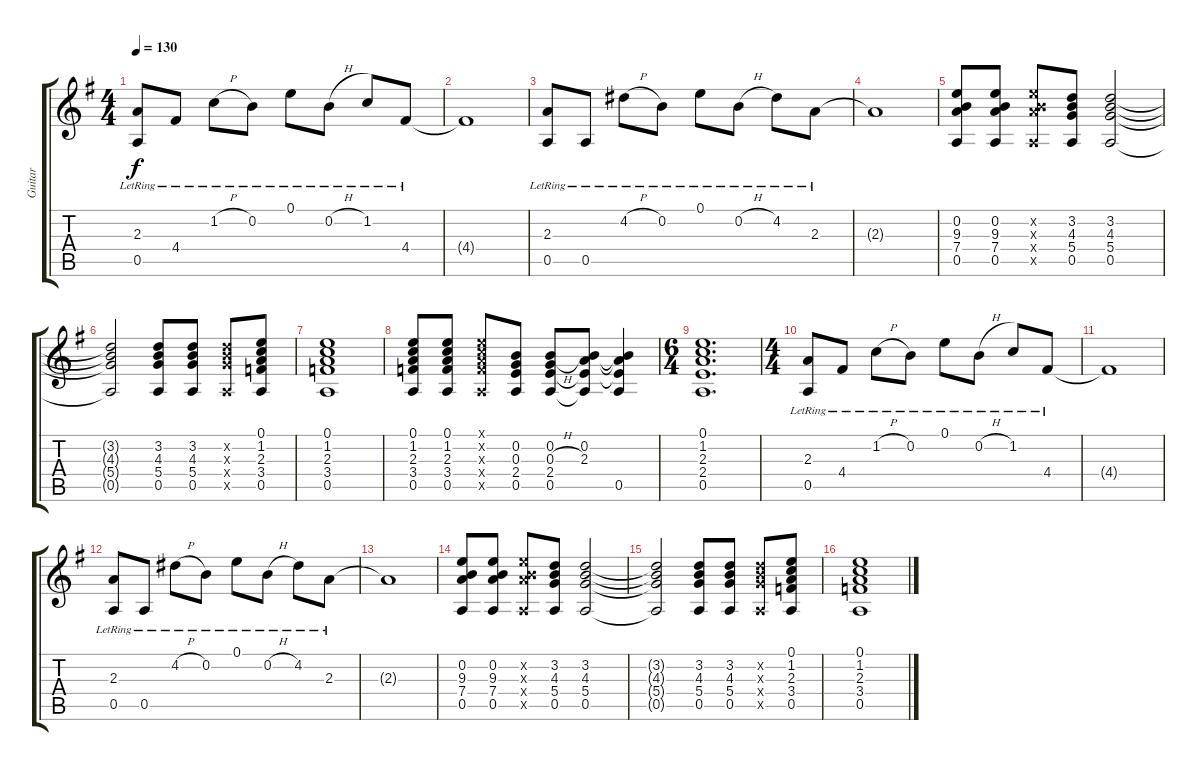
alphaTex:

\track ("Guitar" "Guitar") {instrument acousticguitarsteel}
\staff {score tabs}
\tuning (E4 B3 G3 D3 A2 E2) {hide}
\ts (4 4)
\tempo 130
\clef g2
\ks g
(2.3{lr} 0.5{lr}).8{dy f instrument acousticguitarsteel} 4.4{lr}.8 1.2{h lr}.8 0.2{lr}.8 0.1{lr}.8 0.2{h lr}.8 1.2{lr}.8 4.4{lr}.8 |
4.4{t}.1 |
(2.3{lr} 0.5{lr}).8 0.5{lr}.8 4.2{h lr}.8 0.2{lr}.8 0.1{lr}.8 0.2{h lr}.8 4.2{lr}.8 2.3{lr}.8 |
2.3{t}.1 |
(0.2 9.3 7.4 0.5).8 (0.2 9.3 7.4 0.5).8 (0.2{x} 9.3{x} 7.4{x} 0.5{x}).8 (3.2 4.3 5.4 0.5).8 (3.2 4.3 5.4 0.5).2 |
(3.2{t} 4.3{t} 5.4{t} 0.5{t}).2 (3.2 4.3 5.4 0.5).8 (3.2 4.3 5.4 0.5).8 (3.2{x} 4.3{x} 5.4{x} 0.5{x}).8 (0.1 1.2 2.3 3.4 0.5).8 |
(0.1 1.2 2.3 3.4 0.5).1 |
(0.1 1.2 2.3 3.4 0.5).8 (0.1 1.2 2.3 3.4 0.5).8 (0.1{x} 1.2{x} 2.3{x} 3.4{x} 0.5{x}).8 (0.2 0.3 2.4 0.5).8 (0.2 0.3{h} 2.4 0.5).8 (0.2 2.3 2.4{t} 0.5{t}).8 (0.2{t} 2.3{t} 2.4{t} 0.5).4 |
\ts (6 4)
(0.1 1.2 2.3 2.4 0.5).1{d} |
\ts (4 4)
(2.3{lr} 0.5{lr}).8 4.4{lr}.8 1.2{h lr}.8 0.2{lr}.8 0.1{lr}.8 0.2{h lr}.8 1.2{lr}.8 4.4{lr}.8 |
4.4{t}.1 |
(2.3{lr} 0.5{lr}).8 0.5{lr}.8 4.2{h lr}.8 0.2{lr}.8 0.1{lr}.8 0.2{h lr}.8 4.2{lr}.8 2.3{lr}.8 |
2.3{t}.1 |
(0.2 9.3 7.4 0.5).8 (0.2 9.3 7.4 0.5).8 (0.2{x} 9.3{x} 7.4{x} 0.5{x}).8 (3.2 4.3 5.4 0.5).8 (3.2 4.3 5.4 0.5).2 |
(3.2{t} 4.3{t} 5.4{t} 0.5{t}).2 (3.2 4.3 5.4 0.5).8 (3.2 4.3 5.4 0.5).8 (3.2{x} 4.3{x} 5.4{x} 0.5{x}).8 (0.1 1.2 2.3 3.4 0.5).8 |
(0.1 1.2 2.3 3.4 0.5).1
